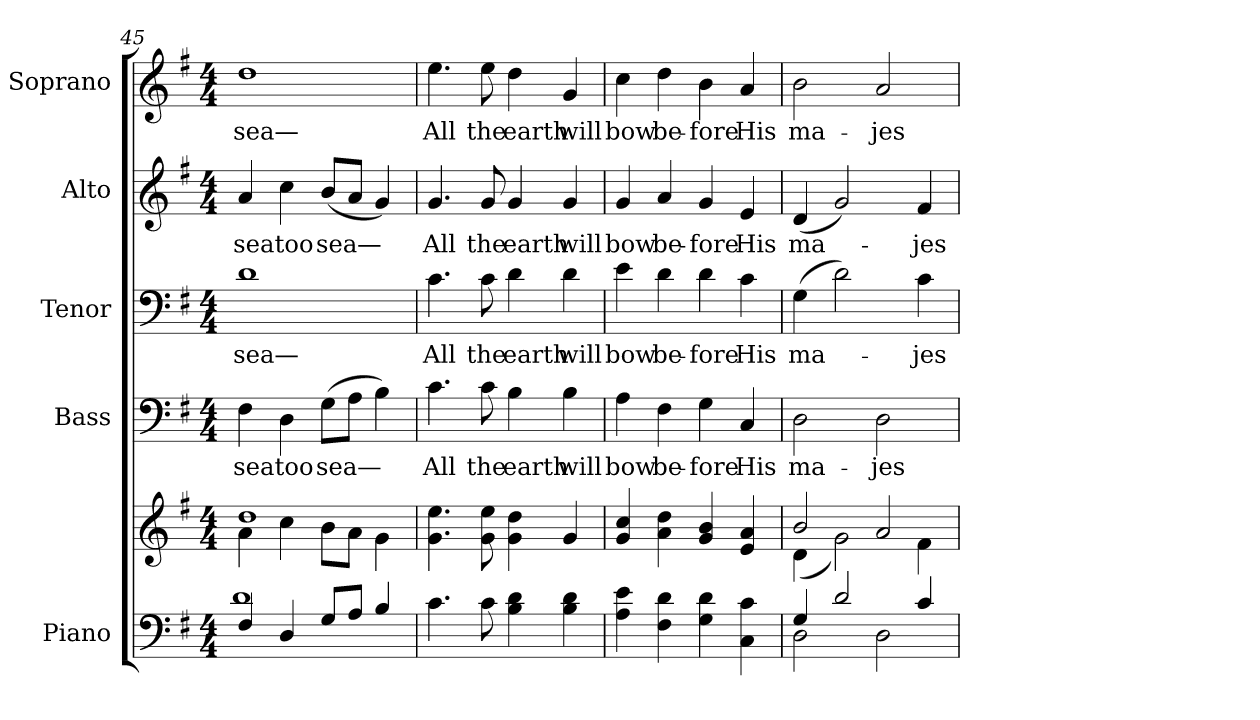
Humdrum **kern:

**kern	**kern	**kern	**text	**kern	**text	**kern	**text	**kern	**text
*part5	*part5	*part4	*part4	*part3	*part3	*part2	*part2	*part1	*part1
*staff6	*staff5	*staff4	*staff4	*staff3	*staff3	*staff2	*staff2	*staff1	*staff1
*I"Piano	*	*I"Bass	*	*I"Tenor	*	*I"Alto	*	*I"Soprano	*
*I'Pno.	*	*I'B.	*	*I'T.	*	*I'A.	*	*I'S.	*
!!LO:PB:g=z
*clefF4	*clefG2	*clefF4	*	*clefF4	*	*clefG2	*	*clefG2	*
*k[f#]	*k[f#]	*k[f#]	*	*k[f#]	*	*k[f#]	*	*k[f#]	*
*G:	*G:	*G:	*	*G:	*	*G:	*	*G:	*
*M4/4	*M4/4	*M4/4	*	*M4/4	*	*M4/4	*	*M4/4	*
=45	=45	=45	=45	=45	=45	=45	=45	=45	=45
*^	*^	*	*	*	*	*	*	*	*
!	!	!	!	!	!LO:LY:b:color=#000000	!	!	!	!	!	!
!	!	!	!	!	!	!	!LO:LY:b:color=#000000	!	!	!	!
!	!	!	!	!	!	!	!	!	!LO:LY:b:color=#000000	!	!
!	!	!	!	!	!	!	!	!	!	!	!LO:LY:b:color=#000000
4F#i/	1di	1ddi	4ai\	4F#i\	sea	1di	sea—	4ai/	sea	1ddi	sea—
!	!	!	!	!	!LO:LY:b:color=#000000	!	!	!	!	!	!
!	!	!	!	!	!	!	!	!	!LO:LY:b:color=#000000	!	!
4Di/	.	.	4cci\	4Di\	too	.	.	4cci\	too	.	.
!	!	!	!	!	!LO:LY:b:color=#000000	!	!	!	!	!	!
!	!	!	!	!	!	!	!	!	!LO:LY:b:color=#000000	!	!
8Gi/L	.	.	8bi\L	(8Gi\L	sea—	.	.	(8bi/L	sea—	.	.
8Ai/J	.	.	8ai\J	8Ai\J	.	.	.	8ai/J	.	.	.
4Bi/	.	.	4gi\	4Bi\)	.	.	.	4gi/)	.	.	.
*v	*v	*	*	*	*	*	*	*	*	*	*
*	*v	*v	*	*	*	*	*	*	*	*
=46	=46	=46	=46	=46	=46	=46	=46	=46	=46
*	*^	*	*	*	*	*	*	*	*
!	!	!	!	!LO:LY:b:color=#000000	!	!	!	!	!	!
*	*v	*v	*	*	*	*	*	*	*	*
*	*^	*	*	*	*	*	*	*	*
!	!	!	!	!	!	!LO:LY:b:color=#000000	!	!	!	!
*	*v	*v	*	*	*	*	*	*	*	*
*	*^	*	*	*	*	*	*	*	*
!	!	!	!	!	!	!	!	!LO:LY:b:color=#000000	!	!
*	*v	*v	*	*	*	*	*	*	*	*
*	*^	*	*	*	*	*	*	*	*
!	!	!	!	!	!	!	!	!	!	!LO:LY:b:color=#000000
*	*v	*v	*	*	*	*	*	*	*	*
4.ci\	4.gi\ 4.eei	4.ci\	All	4.ci\	All	4.gi/	All	4.eei\	All
!	!	!	!LO:LY:b:color=#000000	!	!	!	!	!	!
!	!	!	!	!	!LO:LY:b:color=#000000	!	!	!	!
!	!	!	!	!	!	!	!LO:LY:b:color=#000000	!	!
!	!	!	!	!	!	!	!	!	!LO:LY:b:color=#000000
8ci\	8gi\ 8eei	8ci\	the	8ci\	the	8gi/	the	8eei\	the
!	!	!	!LO:LY:b:color=#000000	!	!	!	!	!	!
!	!	!	!	!	!LO:LY:b:color=#000000	!	!	!	!
!	!	!	!	!	!	!	!LO:LY:b:color=#000000	!	!
!	!	!	!	!	!	!	!	!	!LO:LY:b:color=#000000
4Bi\ 4di	4gi\ 4ddi	4Bi\	earth	4di\	earth	4gi/	earth	4ddi\	earth
!	!	!	!LO:LY:b:color=#000000	!	!	!	!	!	!
!	!	!	!	!	!LO:LY:b:color=#000000	!	!	!	!
!	!	!	!	!	!	!	!LO:LY:b:color=#000000	!	!
!	!	!	!	!	!	!	!	!	!LO:LY:b:color=#000000
4Bi\ 4di	4gi/	4Bi\	will	4di\	will	4gi/	will	4gi/	will
=47	=47	=47	=47	=47	=47	=47	=47	=47	=47
!	!	!	!LO:LY:b:color=#000000	!	!	!	!	!	!
!	!	!	!	!	!LO:LY:b:color=#000000	!	!	!	!
!	!	!	!	!	!	!	!LO:LY:b:color=#000000	!	!
!	!	!	!	!	!	!	!	!	!LO:LY:b:color=#000000
4Ai\ 4ei	4gi/ 4cci	4Ai\	bow	4ei\	bow	4gi/	bow	4cci\	bow
!	!	!	!LO:LY:b:color=#000000	!	!	!	!	!	!
!	!	!	!	!	!LO:LY:b:color=#000000	!	!	!	!
!	!	!	!	!	!	!	!LO:LY:b:color=#000000	!	!
!	!	!	!	!	!	!	!	!	!LO:LY:b:color=#000000
4F#i\ 4di	4ai\ 4ddi	4F#i\	be-	4di\	be-	4ai/	be-	4ddi\	be-
!	!	!	!LO:LY:b:color=#000000	!	!	!	!	!	!
!	!	!	!	!	!LO:LY:b:color=#000000	!	!	!	!
!	!	!	!	!	!	!	!LO:LY:b:color=#000000	!	!
!	!	!	!	!	!	!	!	!	!LO:LY:b:color=#000000
4Gi\ 4di	4gi/ 4bi	4Gi\	-fore	4di\	-fore	4gi/	-fore	4bi\	-fore
!	!	!	!LO:LY:b:color=#000000	!	!	!	!	!	!
!	!	!	!	!	!LO:LY:b:color=#000000	!	!	!	!
!	!	!	!	!	!	!	!LO:LY:b:color=#000000	!	!
!	!	!	!	!	!	!	!	!	!LO:LY:b:color=#000000
4Ci\ 4ci	4ei/ 4ai	4Ci/	His	4ci\	His	4ei/	His	4ai/	His
=48	=48	=48	=48	=48	=48	=48	=48	=48	=48
*^	*^	*	*	*	*	*	*	*	*
!	!	!	!	!	!LO:LY:b:color=#000000	!	!	!	!	!	!
!	!	!	!	!	!	!	!LO:LY:b:color=#000000	!	!	!	!
!	!	!	!	!	!	!	!	!	!LO:LY:b:color=#000000	!	!
!	!	!	!	!	!	!	!	!	!	!	!LO:LY:b:color=#000000
4Gi/	2Di\	2bi/	(4di\	2Di\	ma-	(4Gi\	ma-	(4di/	ma-	2bi\	ma-
2di/	.	.	2gi\)	.	.	2di\)	.	2gi/)	.	.	.
!	!	!	!	!	!LO:LY:b:color=#000000	!	!	!	!	!	!
!	!	!	!	!	!	!	!	!	!	!	!LO:LY:b:color=#000000
.	2Di\	2ai/	.	2Di\	-jes-	.	.	.	.	2ai/	-jes-
!	!	!	!	!	!	!	!LO:LY:b:color=#000000	!	!	!	!
!	!	!	!	!	!	!	!	!	!LO:LY:b:color=#000000	!	!
4ci/	.	.	4f#i\	.	.	4ci\	-jes-	4f#i/	-jes-	.	.
*v	*v	*	*	*	*	*	*	*	*	*	*
*	*v	*v	*	*	*	*	*	*	*	*
=	=	=	=	=	=	=	=	=	=
*-	*-	*-	*-	*-	*-	*-	*-	*-	*-
